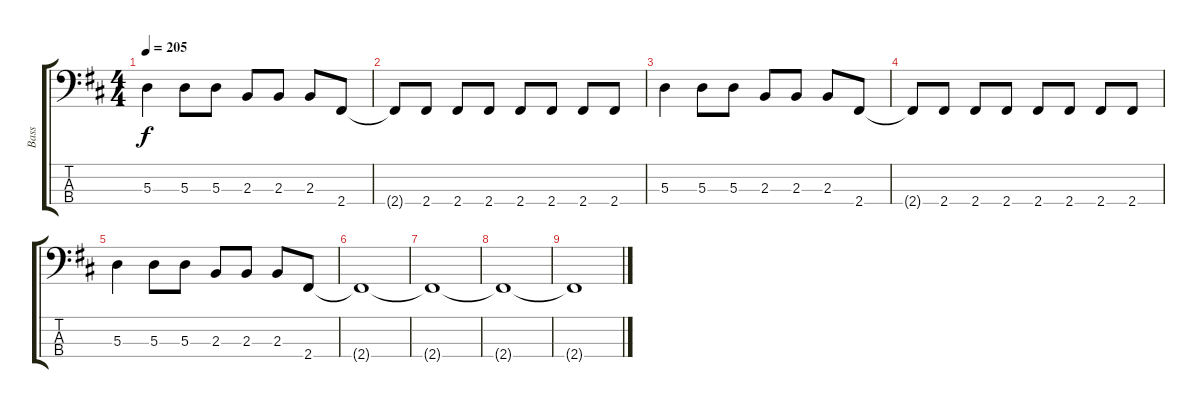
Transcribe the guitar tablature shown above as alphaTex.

\track ("Bass" "Bass") {instrument electricbasspick}
\staff {score tabs}
\tuning (G2 D2 A1 E1) {hide}
\ts (4 4)
\tempo 205
\clef f4
\ks d
5.3.4{dy f} 5.3.8 5.3.8 2.3.8 2.3.8 2.3.8 2.4.8 |
2.4{t}.8 2.4.8 2.4.8 2.4.8 2.4.8 2.4.8 2.4.8 2.4.8 |
5.3.4 5.3.8 5.3.8 2.3.8 2.3.8 2.3.8 2.4.8 |
2.4{t}.8 2.4.8 2.4.8 2.4.8 2.4.8 2.4.8 2.4.8 2.4.8 |
5.3.4 5.3.8 5.3.8 2.3.8 2.3.8 2.3.8 2.4.8 |
2.4{t}.1 |
2.4{t}.1 |
2.4{t}.1 |
2.4{t}.1
